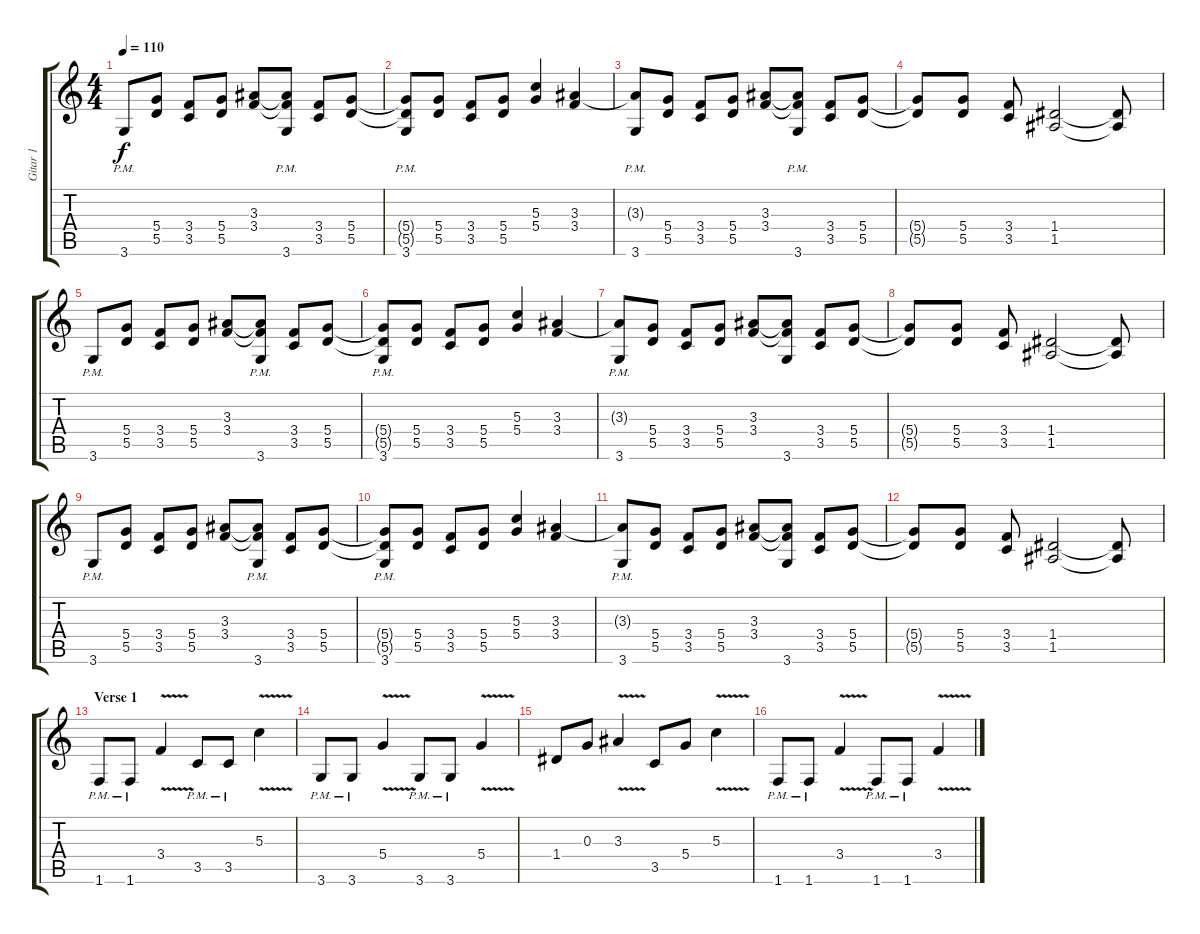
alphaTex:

\track ("Gitar 1" "Gitar 1") {instrument overdrivenguitar}
\staff {score tabs}
\tuning (E4 B3 G3 D3 A2 E2) {hide}
\ts (4 4)
\tempo 110
\clef g2
\ks c
3.6{pm}.8{dy f instrument overdrivenguitar} (5.4 5.5).8 (3.4 3.5).8 (5.4 5.5).8 (3.3 3.4).8 (3.3{t} 3.4{t} 3.6{pm}).8 (3.4 3.5).8 (5.4 5.5).8 |
(5.4{t} 5.5{t} 3.6{pm}).8 (5.4 5.5).8 (3.4 3.5).8 (5.4 5.5).8 (5.3 5.4).4 (3.3 3.4).4 |
(3.3{t} 3.6{pm}).8 (5.4 5.5).8 (3.4 3.5).8 (5.4 5.5).8 (3.3 3.4).8 (3.3{t} 3.4{t} 3.6{pm}).8 (3.4 3.5).8 (5.4 5.5).8 |
(5.4{t} 5.5{t}).8 (5.4 5.5).8 (3.4 3.5).8 (1.4 1.5).2 (1.4{t} 1.5{t}).8 |
3.6{pm}.8 (5.4 5.5).8 (3.4 3.5).8 (5.4 5.5).8 (3.3 3.4).8 (3.3{t} 3.4{t} 3.6{pm}).8 (3.4 3.5).8 (5.4 5.5).8 |
(5.4{t} 5.5{t} 3.6{pm}).8 (5.4 5.5).8 (3.4 3.5).8 (5.4 5.5).8 (5.3 5.4).4 (3.3 3.4).4 |
(3.3{t} 3.6{pm}).8 (5.4 5.5).8 (3.4 3.5).8 (5.4 5.5).8 (3.3 3.4).8 (3.3{t} 3.4{t} 3.6).8 (3.4 3.5).8 (5.4 5.5).8 |
(5.4{t} 5.5{t}).8 (5.4 5.5).8 (3.4 3.5).8 (1.4 1.5).2 (1.4{t} 1.5{t}).8 |
3.6{pm}.8 (5.4 5.5).8 (3.4 3.5).8 (5.4 5.5).8 (3.3 3.4).8 (3.3{t} 3.4{t} 3.6{pm}).8 (3.4 3.5).8 (5.4 5.5).8 |
(5.4{t} 5.5{t} 3.6{pm}).8 (5.4 5.5).8 (3.4 3.5).8 (5.4 5.5).8 (5.3 5.4).4 (3.3 3.4).4 |
(3.3{t} 3.6{pm}).8 (5.4 5.5).8 (3.4 3.5).8 (5.4 5.5).8 (3.3 3.4).8 (3.3{t} 3.4{t} 3.6).8 (3.4 3.5).8 (5.4 5.5).8 |
(5.4{t} 5.5{t}).8 (5.4 5.5).8 (3.4 3.5).8 (1.4 1.5).2 (1.4{t} 1.5{t}).8 |
\section ("" "Verse 1")
1.6{pm}.8 1.6{pm}.8 3.4{v}.4 3.5{pm}.8 3.5{pm}.8 5.3{v}.4 |
3.6{pm}.8 3.6{pm}.8 5.4{v}.4 3.6{pm}.8 3.6{pm}.8 5.4{v}.4 |
1.4.8 0.3.8 3.3{v}.4 3.5.8 5.4.8 5.3{v}.4 |
1.6{pm}.8 1.6{pm}.8 3.4{v}.4 1.6{pm}.8 1.6{pm}.8 3.4{v}.4
